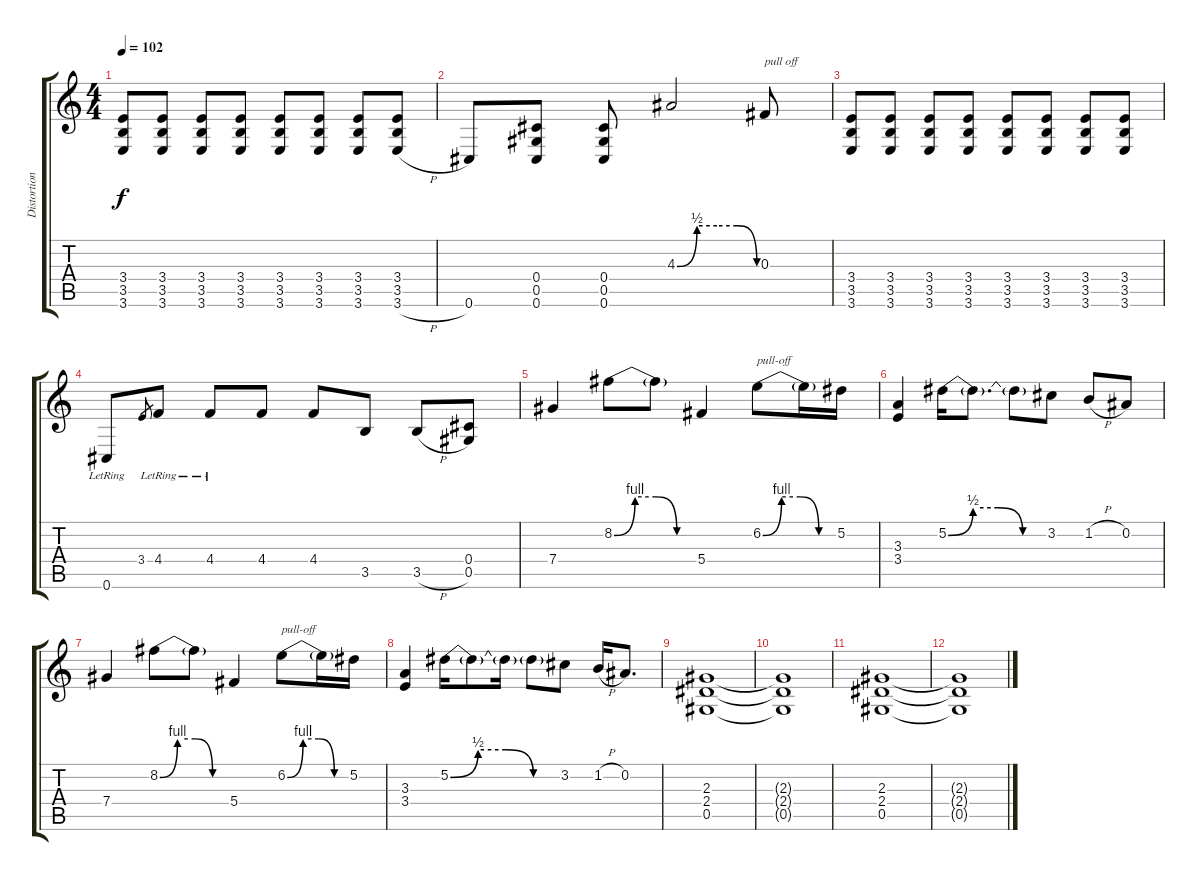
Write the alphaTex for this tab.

\track ("Distortion" "Distortion") {instrument distortionguitar}
\staff {score tabs}
\tuning (Eb4 Bb3 Gb3 Db3 Ab2 Db2) {hide}
\ts (4 4)
\tempo 102
\clef g2
\ks c
(3.4 3.5 3.6).8{dy f} (3.4 3.5 3.6).8 (3.4 3.5 3.6).8 (3.4 3.5 3.6).8 (3.4 3.5 3.6).8 (3.4 3.5 3.6).8 (3.4 3.5 3.6).8 (3.4 3.5 3.6{h}).8 |
0.6.8 (0.4 0.5 0.6).8 (0.4 0.5 0.6).8 4.3{be (custom 0 0 15 2 30 2 45 2 60 0)}.2 0.3.8{txt "pull off"} |
(3.4 3.5 3.6).8 (3.4 3.5 3.6).8 (3.4 3.5 3.6).8 (3.4 3.5 3.6).8 (3.4 3.5 3.6).8 (3.4 3.5 3.6).8 (3.4 3.5 3.6).8 (3.4 3.5 3.6).8 |
0.6{lr}.8 3.4.8{gr} 4.4{lr}.8 4.4{lr}.8 4.4.8 4.4.8 3.5.8 3.5{h}.8 (0.4 0.5).8 |
7.4.4{balance 6} 8.2{be (custom 0 0 15 4 30 4 45 0 60 0)}.8 8.2{t}.8 5.4.4 6.2{be (custom 0 0 15 4 30 4 45 0 60 0)}.8{txt "pull-off"} 6.2{t}.16 5.2.16 |
(3.3 3.4).4 5.2{be (custom 0 0 15 2 30 2 45 0 60 0)}.16 5.2{t}.8{d} 5.2{t}.8 3.2.8 1.2{h}.8 0.2.8 |
7.4.4 8.2{be (custom 0 0 15 4 30 4 45 0 60 0)}.8 8.2{t}.8 5.4.4 6.2{be (custom 0 0 15 4 30 4 45 0 60 0)}.8{txt "pull-off"} 6.2{t}.16 5.2.16 |
(3.3 3.4).4 5.2{be (custom 0 0 15 2 30 2 45 0 60 0)}.16 5.2{t}.8 5.2{t}.16 5.2{t}.8 3.2.8 1.2{h}.16 0.2.8{d} |
(2.3 2.4 0.5).1 |
(2.3{t} 2.4{t} 0.5{t}).1 |
(2.3 2.4 0.5).1{volume 0} |
(2.3{t} 2.4{t} 0.5{t}).1
